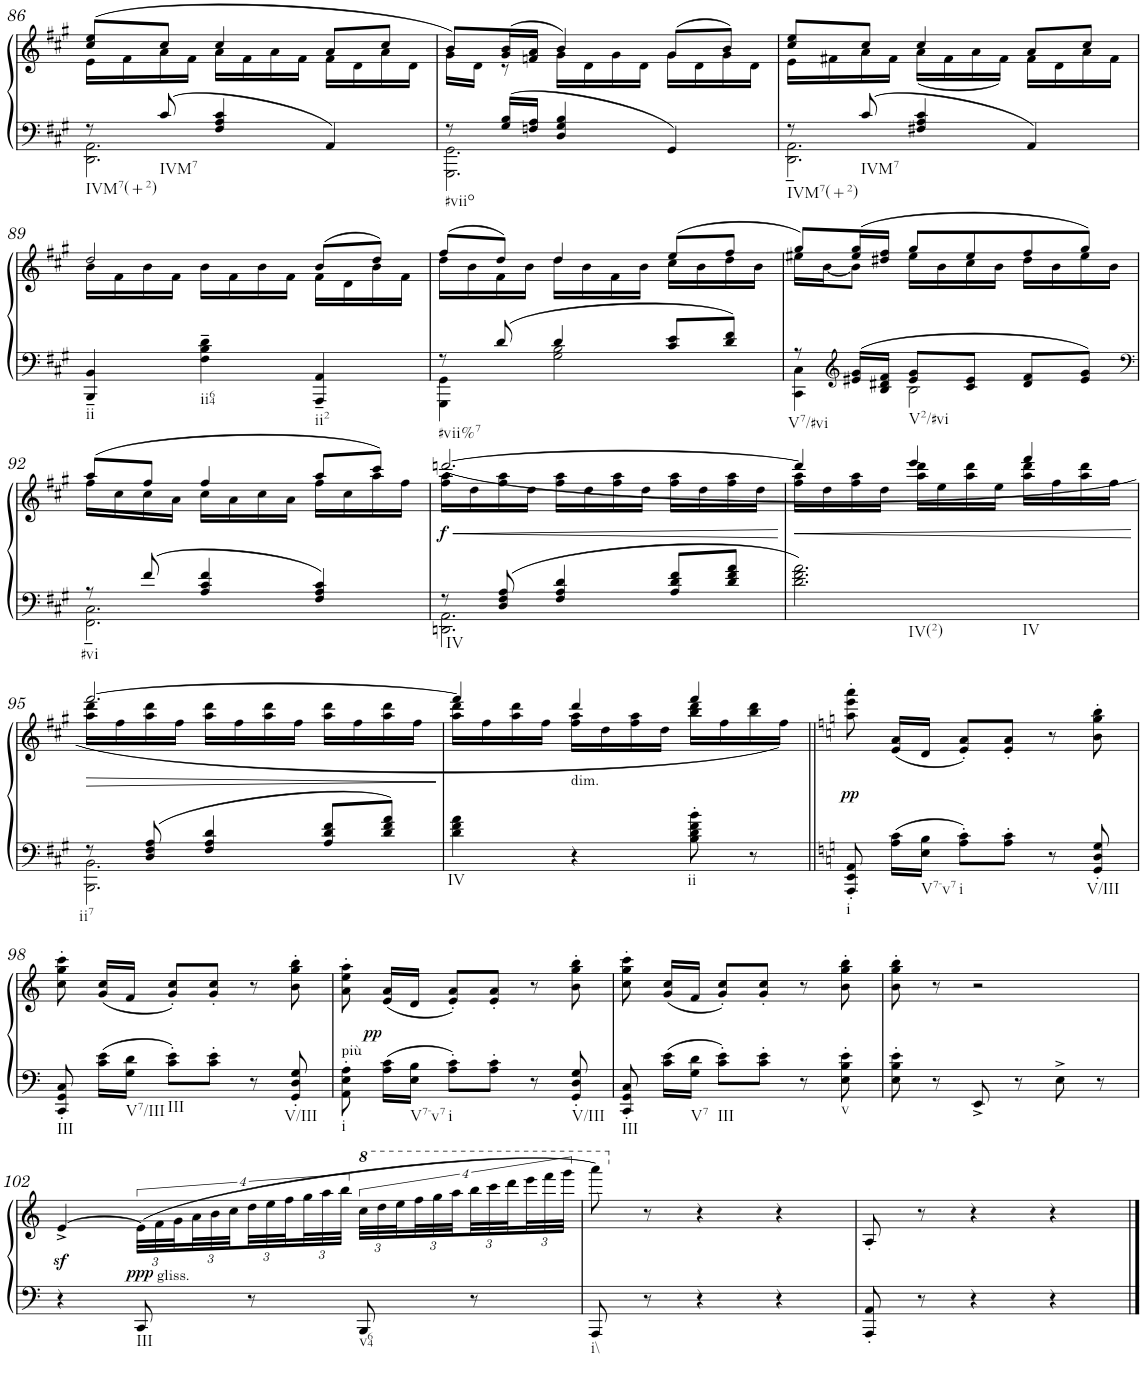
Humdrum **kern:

**kern	**kern	**dynam
*part1	*part1	*part1
*staff2	*staff1	*staff1/2
*I"Piano	*	*
*I'Pno.	*	*
!!LO:PB:g=z
*clefF4	*clefG2	*
*k[f#c#g#]	*k[f#c#g#]	*
*M3/4	*M3/4	*
=86	=86	=86
*^	*^	*
!LO:TX:b:t=IVM7(+2)	!	!	!	!
8r	2.DD\ 2.AA\	(8cc#/ 8ee/L	16e\LL	.
.	.	.	16f#\	.
!LO:TX:b:t=IVM7	!	!	!	!
8c#/	.	8cc#/J	16a\	.
.	.	.	16f#\JJ	.
4F#/ 4A/ 4c#/	.	4cc#/	16a\LL	.
.	.	.	16f#\	.
.	.	.	16a\	.
.	.	.	16f#\JJ	.
4AA/	.	8a/L	16f#\LL	.
.	.	.	16d\	.
.	.	8cc#/J	16a\	.
.	.	.	16d\JJ	.
=87	=87	=87	=87	=87
!LO:TX:b:t=#viio	!	!	!	!
8r	2.GGG#\ 2.GG#\	8b/L)	16g#\LL	.
.	.	.	16d\JJ	.
16G#/ 16B/LL	.	(16g#/ 16b/L	8r	.
16Fn/ 16A/JJ	.	16fn/ 16a/JJ	.	.
4D/ 4G#/ 4B/	.	4b/)	16g#\LL	.
.	.	.	16d\	.
.	.	.	16g#\	.
.	.	.	16d\JJ	.
4GG#/	.	(8g#/L	16g#\LL	.
.	.	.	16d\	.
.	.	8b/J)	16g#\	.
.	.	.	16d\JJ	.
=88	=88	=88	=88	=88
!LO:TX:b:t=IVM7(+2)	!	!	!	!
8r	2.DD\~ 2.AA\~	8cc#/ 8ee/L	16e\LL	.
.	.	.	16f#X\	.
!LO:TX:b:t=IVM7	!	!	!	!
8c#/	.	8cc#/J	16a\	.
.	.	.	16f#\JJ	.
4F#X/ 4A/ 4c#/	.	4cc#/	(16a\LL	.
.	.	.	16f#\	.
.	.	.	16a\	.
.	.	.	16f#\JJ)	.
4AA/	.	8a/L	16f#\LL	.
.	.	.	16d\	.
.	.	8cc#/J	16a\	.
.	.	.	16f#\JJ	.
*v	*v	*	*	*
!!LO:LB:g=z	!!
=89	=89	=89	=89
!LO:TX:b:t=ii	!	!	!
4BBB/~ 4BB/~	2dd/	16b\LL	.
.	.	16f#\	.
.	.	16b\	.
.	.	16f#\JJ	.
!LO:TX:b:t=ii64	!	!	!
4F#\~ 4B\~ 4d\~	.	16b\LL	.
.	.	16f#\	.
.	.	16b\	.
.	.	16f#\JJ	.
!LO:TX:b:t=ii2	!	!	!
4AAA/~ 4AA/~	(8b/L	16f#\LL	.
.	.	16d\	.
.	8dd/J)	16b\	.
.	.	16f#\JJ	.
=90	=90	=90	=90
*^	*	*	*
!LO:TX:b:t=#vii%7	!	!	!	!
8r	4GGG#\ 4GG#\	(8ff#/L	16dd\LL	.
.	.	.	16b\	.
8d/	.	8dd/J)	16f#\	.
.	.	.	16b\JJ	.
4d/	2G#\ 2B\	4dd/	16dd\LL	.
.	.	.	16b\	.
.	.	.	16f#\	.
.	.	.	16b\JJ	.
8c#/ 8e/L	.	(8ee/L	16cc#\LL	.
.	.	.	16b\	.
8d/ 8f#/J	.	8ff#/J	16dd\	.
.	.	.	16b\JJ	.
=91	=91	=91	=91	=91
!LO:TX:b:t=V7/#vi	!	!	!	!
8r	4CC#\ 4C#\	8gg#/L)	16ee#X\LL	.
.	.	.	[16b\J	.
*clefG2	*	*	*	*
16e#X/ 16g#/LL	.	(16ee#/ 16gg#/L	8b\J]	.
16B/ 16d#X/ 16f#/JJ	.	16dd#X/ 16ff#/JJ	.	.
!LO:TX:b:t=V2/#vi	!	!	!	!
8e#/ 8g#/L	2B\	8gg#/L	16ee#\LL	.
.	.	.	16b\	.
8c#/ 8e#/J	.	8ee#/	16cc#\	.
.	.	.	16b\JJ	.
8d#/ 8f#/L	.	8ff#/	16dd#\LL	.
.	.	.	16b\	.
8e#/ 8g#/J	.	8gg#/J)	16ee#\	.
.	.	.	16b\JJ	.
!!LO:LB:g=z	!!
=92	=92	=92	=92	=92
*clefF4	*	*	*	*
!LO:TX:b:t=#vi	!	!	!	!
8r	2.FF#\~ 2.C#\~	(8aa/L	16ff#\LL	.
.	.	.	16cc#\	.
8f#/	.	8ff#/J	16cc#\	.
.	.	.	16a\JJ	.
4A/ 4c#/ 4f#/	.	4ff#/	16cc#\LL	.
.	.	.	16a\	.
.	.	.	16cc#\	.
.	.	.	16a\JJ	.
4F#/ 4A/ 4c#/	.	8aa/L	16ff#\LL	.
.	.	.	16cc#\	.
.	.	8ccc#/J)	16aa\	.
.	.	.	16ff#\JJ	.
=93	=93	=93	=93	=93
!LO:TX:b:t=IV	!	!	!	!
!	!	!	!	!LO:HP:b
!	!	!	!	!LO:DY:n=1:b
8r	2.DDn\ 2.AA\	([2.dddn/	16ff#\ 16aa\LL	< f
.	.	.	16dd\	.
8D/ 8F#/ 8A/	.	.	16ff#\ 16aa\	.
.	.	.	16dd\JJ	.
4F#/ 4A/ 4d/	.	.	16ff#\ 16aa\LL	.
.	.	.	16dd\	.
.	.	.	16ff#\ 16aa\	.
.	.	.	16dd\JJ	.
8A/ 8d/ 8f#/L	.	.	16ff#\ 16aa\LL	.
.	.	.	16dd\	.
8d/ 8f#/ 8a/J	.	.	16ff#\ 16aa\	.
.	.	.	16dd\JJ	.
*v	*v	*	*	*
*	*v	*v	*
.	.	[
=94	=94	=94
!LO:TX:b:t=IV(2)	!	!
!LO:TX:b:t=IV	!	!
!	!	!LO:HP:b
*	*^	*
2.d\ 2.f#\ 2.a\	4ddd/]	16ff#\ 16aa\LL	<
.	.	16dd\	.
.	.	16ff#\ 16aa\	.
.	.	16dd\JJ	.
.	4eee/	16aa\ 16ddd\LL	.
.	.	16ee\	.
.	.	16aa\ 16ddd\	.
.	.	16ee\JJ	.
.	4fff#/	16aa\ 16ddd\LL	.
.	.	16ff#\	.
.	.	16aa\ 16ddd\	.
.	.	16ff#\JJ	.
*	*v	*v	*
.	.	[
!!LO:LB:g=z
=95	=95	=95
*^	*	*
!LO:TX:b:t=ii7	!	!	!
!	!	!	!LO:HP:b
*	*	*^	*
8r	2.BBB\ 2.BB\	[2.fff#/	16aa\ 16ddd\LL	>
.	.	.	16ff#\	.
8D/ 8F#/ 8A/	.	.	16aa\ 16ddd\	.
.	.	.	16ff#\JJ	.
4F#/ 4A/ 4d/	.	.	16aa\ 16ddd\LL	.
.	.	.	16ff#\	.
.	.	.	16aa\ 16ddd\	.
.	.	.	16ff#\JJ	.
8A/ 8d/ 8f#/L	.	.	16aa\ 16ddd\LL	.
.	.	.	16ff#\	.
8d/ 8f#/ 8a/J	.	.	16aa\ 16ddd\	.
.	.	.	16ff#\JJ	.
*v	*v	*	*	*
*	*v	*v	*
.	.	]
=96	=96	=96
*	*^	*
!LO:TX:b:t=IV	!	!	!
4d\ 4f#\ 4a\	4fff#/]	16aa\ 16ddd\LL	.
.	.	16ff#\	.
.	.	16aa\ 16ddd\	.
.	.	16ff#\JJ	.
!	!LO:TX:b:t=dim.	!	!
4r	4ddd/	16ff#\ 16aa\LL	.
.	.	16dd\	.
.	.	16ff#\ 16aa\	.
.	.	16dd\JJ	.
!LO:TX:b:t=ii	!	!	!
8B\' 8d\' 8f#\' 8b\'	4fff#/	16bb\ 16ddd\LL	.
.	.	16ff#\	.
8r	.	16bb\ 16ddd\	.
.	.	16ff#\JJ)	.
*	*v	*v	*
=97||	=97||	=97||
*k[]	*k[]	*
*	*^	*
!LO:TX:b:t=i	!	!	!
!	!	!	!LO:DY:b
*	*v	*v	*
8AAA/' 8EE/' 8AA/'	8aa\' 8eee\' 8aaa\'	pp
16A\ 16c\LL	(16e/ 16a/LL	.
!LO:TX:b:t=V7-v7	!	!
16E\ 16B\JJ	16d/JJ	.
!LO:TX:b:t=i	!	!
8A\' 8c\'L	8e/' 8a/'L)	.
8A\' 8c\'J	8e/' 8a/'J	.
8r	8r	.
!LO:TX:b:t=V/III	!	!
8GG/' 8D/' 8G/'	8b\' 8gg\' 8bb\'	.
!!LO:LB:g=z
=98	=98	=98
!LO:TX:b:t=III	!	!
8CC/' 8GG/' 8C/'	8cc\' 8gg\' 8ccc\'	.
16c\ 16e\LL	(16g/ 16cc/LL	.
!LO:TX:b:t=V7/III	!	!
16G\ 16d\JJ	16f/JJ	.
!LO:TX:b:t=III	!	!
8c\' 8e\'L	8g/' 8cc/'L)	.
8c\' 8e\'J	8g/' 8cc/'J	.
8r	8r	.
!LO:TX:b:t=V/III	!	!
8GG/' 8D/' 8G/'	8b\' 8gg\' 8bb\'	.
=99	=99	=99
!	!LO:TX:b:t=più	!
!LO:TX:b:t=i	!	!
!	!	!LO:DY:b
8AA\' 8E\' 8A\'	8a\' 8ee\' 8aa\'	pp
16A\ 16c\LL	(16e/ 16a/LL	.
!LO:TX:b:t=V7-v7	!	!
16E\ 16B\JJ	16d/JJ	.
!LO:TX:b:t=i	!	!
8A\' 8c\'L	8e/' 8a/'L)	.
8A\' 8c\'J	8e/' 8a/'J	.
8r	8r	.
!LO:TX:b:t=V/III	!	!
8GG/' 8D/' 8G/'	8b\' 8gg\' 8bb\'	.
=100	=100	=100
!LO:TX:b:t=III	!	!
8CC/' 8GG/' 8C/'	8cc\' 8gg\' 8ccc\'	.
16c\ 16e\LL	(16g/ 16cc/LL	.
!LO:TX:b:t=V7	!	!
16G\ 16d\JJ	16f/JJ	.
!LO:TX:b:t=III	!	!
8c\' 8e\'L	8g/' 8cc/'L)	.
8c\' 8e\'J	8g/' 8cc/'J	.
8r	8r	.
!LO:TX:b:t=v	!	!
8E\' 8B\' 8e\'	8b\' 8gg\' 8bb\'	.
=101	=101	=101
8E\' 8B\' 8e\'	8b\' 8gg\' 8bb\'	.
8r	8r	.
8EE^/	2r	.
8r	.	.
8E^\	.	.
8r	.	.
!!LO:LB:g=z
=102	=102	=102
4r	[4ez<^/	.
!	!LO:TX:b:t=gliss.	!
!LO:TX:b:t=III	!	!
!	!	!LO:DY:b
8CC/	(48e\LLL]	ppp
.	48f\	.
.	48g\	.
.	48a\	.
.	48b\	.
.	48cc\	.
8r	48dd\	.
.	48ee\	.
.	48ff\	.
.	48gg\	.
.	48aa\	.
.	48bb\JJJ	.
!LO:TX:b:t=v64	!	!
8BBB/	48ccc\LLL	.
.	48ddd\	.
.	48eee\	.
.	48fff\	.
.	48ggg\	.
.	48aaa\	.
8r	48bbb\	.
.	48cccc\	.
.	48dddd\	.
.	48eeee\	.
.	48ffff\	.
.	48gggg\JJJ	.
=103	=103	=103
!LO:TX:b:t=i\\	!	!
8AAA/	8aaaa\)	.
8r	8r	.
4r	4r	.
4r	4r	.
=104	=104	=104
8AAA/' 8AA/'	8A'/	.
8r	8r	.
4r	4r	.
4r	4r	.
==	==	==
*-	*-	*-
